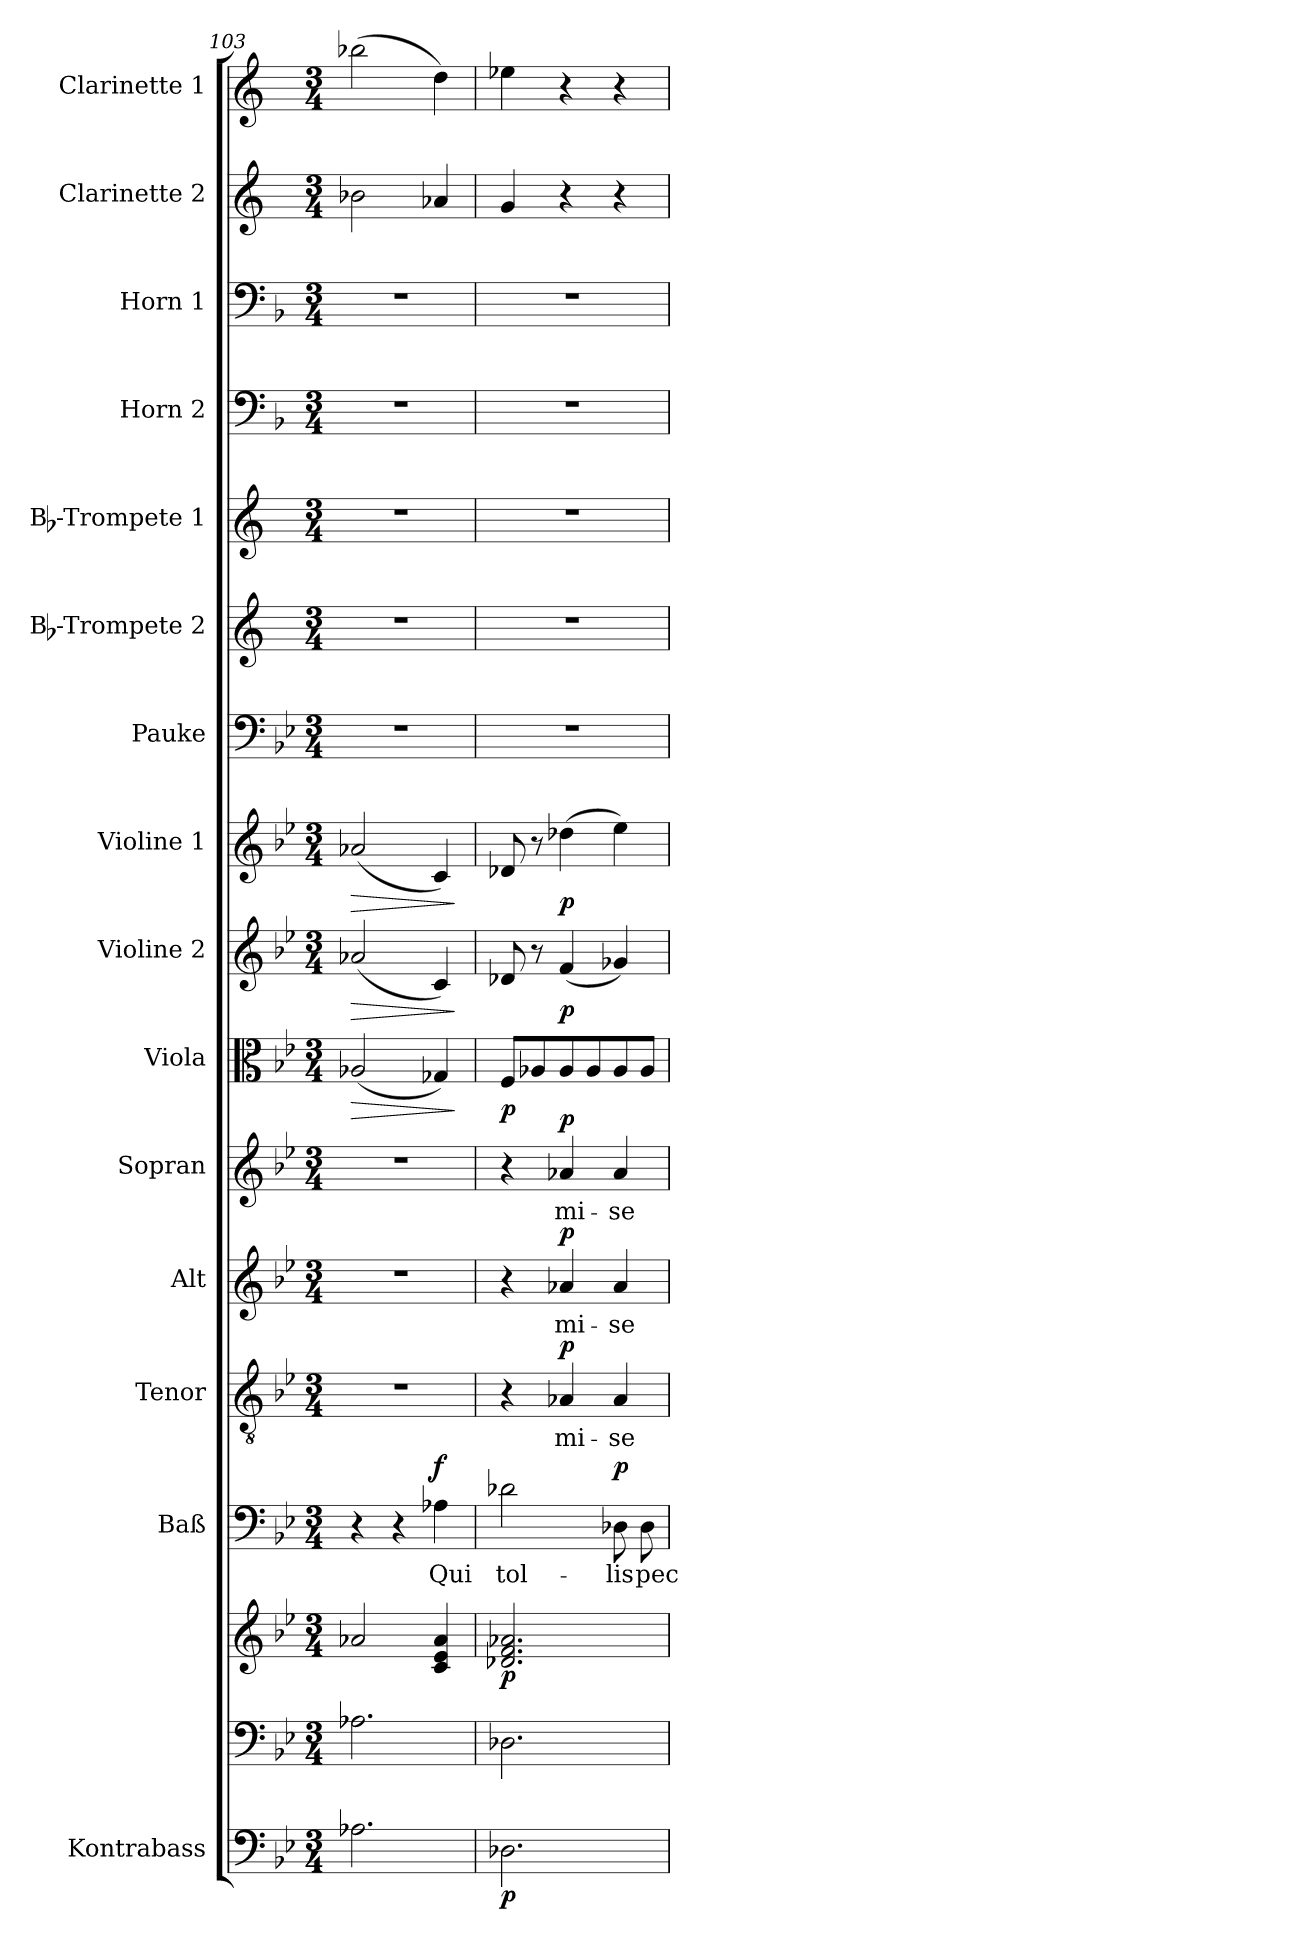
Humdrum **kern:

**kern	**dynam	**kern	**kern	**dynam	**kern	**text	**dynam	**kern	**text	**dynam	**kern	**text	**dynam	**kern	**text	**dynam	**kern	**dynam	**kern	**dynam	**kern	**dynam	**kern	**kern	**kern	**kern	**kern	**kern	**kern
*part16	*part16	*part15	*part15	*part15	*part14	*part14	*part14	*part13	*part13	*part13	*part12	*part12	*part12	*part11	*part11	*part11	*part10	*part10	*part9	*part9	*part8	*part8	*part7	*part6	*part5	*part4	*part3	*part2	*part1
*staff17	*staff17	*staff16	*staff15	*staff15/16	*staff14	*staff14	*staff14	*staff13	*staff13	*staff13	*staff12	*staff12	*staff12	*staff11	*staff11	*staff11	*staff10	*staff10	*staff9	*staff9	*staff8	*staff8	*staff7	*staff6	*staff5	*staff4	*staff3	*staff2	*staff1
*I"Kontrabass	*	*	*	*	*I"Baß	*	*	*I"Tenor	*	*	*I"Alt	*	*	*I"Sopran	*	*	*I"Viola	*	*I"Violine 2	*	*I"Violine 1	*	*I"Pauke	*I"Bb-Trompete 2	*I"Bb-Trompete 1	*I"Horn 2	*I"Horn 1	*I"Clarinette 2	*I"Clarinette 1
*I'Kb.	*	*	*	*	*I'Baß	*	*	*I'Ten	*	*	*I'Alt	*	*	*I'Sop	*	*	*I'Vla.	*	*I'Vln. 2	*	*I'Vln. 1	*	*I'Pk.	*I'Bb Trp. 2	*I'Bb Trp. 1	*I'Hrn. 2	*I'Hrn. 1	*I'Cl. 2	*I'Cl. 1
*clefF4	*	*clefF4	*clefG2	*	*clefF4	*	*	*clefGv2	*	*	*clefG2	*	*	*clefG2	*	*	*clefC3	*	*clefG2	*	*clefG2	*	*clefF4	*clefG2	*clefG2	*clefF4	*clefF4	*clefG2	*clefG2
*ITrd7c12	*	*	*	*	*	*	*	*	*	*	*	*	*	*	*	*	*	*	*	*	*	*	*	*ITrd1c2	*ITrd1c2	*ITrd4c7	*ITrd4c7	*ITrd1c2	*ITrd1c2
*k[b-e-]	*	*k[b-e-]	*k[b-e-]	*	*k[b-e-]	*	*	*k[b-e-]	*	*	*k[b-e-]	*	*	*k[b-e-]	*	*	*k[b-e-]	*	*k[b-e-]	*	*k[b-e-]	*	*k[b-e-]	*k[b-e-]	*k[b-e-]	*k[b-e-]	*k[b-e-]	*k[b-e-]	*k[b-e-]
*B-:	*	*B-:	*B-:	*	*B-:	*	*	*B-:	*	*	*B-:	*	*	*B-:	*	*	*B-:	*	*B-:	*	*B-:	*	*B-:	*B-:	*B-:	*B-:	*B-:	*B-:	*B-:
*M3/4	*	*M3/4	*M3/4	*	*M3/4	*	*	*M3/4	*	*	*M3/4	*	*	*M3/4	*	*	*M3/4	*	*M3/4	*	*M3/4	*	*M3/4	*M3/4	*M3/4	*M3/4	*M3/4	*M3/4	*M3/4
=103	=103	=103	=103	=103	=103	=103	=103	=103	=103	=103	=103	=103	=103	=103	=103	=103	=103	=103	=103	=103	=103	=103	=103	=103	=103	=103	=103	=103	=103
!	!	!	!	!	!	!	!	!	!	!	!	!	!	!	!	!	!	!LO:HP:b	!	!LO:HP:b	!	!LO:HP:b	!	!	!	!	!	!	!
2.AA-X\	.	2.A-X\	2a-X/	.	4r	.	.	2.r	.	.	2.r	.	.	2.r	.	.	(<2A-X/	>	(<2a-X/	>	(<2a-X/	>	2.r	2.r	2.r	2.r	2.r	2a-X\	(>2aa-X\
.	.	.	.	.	4r	.	.	.	.	.	.	.	.	.	.	.	.	.	.	.	.	.	.	.	.	.	.	.	.
!	!	!	!	!	!	!LO:LY:b	!LO:DY:a	!	!	!	!	!	!	!	!	!	!	!	!	!	!	!	!	!	!	!	!	!	!
.	.	.	4c/ 4e-/ 4a-/	.	4A-X\	Qui	f	.	.	.	.	.	.	.	.	.	4G-X/)	.	4c/)	.	4c/)	.	.	.	.	.	.	4g-X/	4cc\)
.	.	.	.	.	.	.	.	.	.	.	.	.	.	.	.	.	.	]	.	]	.	]	.	.	.	.	.	.	.
!!LO:PB:g=z
=104	=104	=104	=104	=104	=104	=104	=104	=104	=104	=104	=104	=104	=104	=104	=104	=104	=104	=104	=104	=104	=104	=104	=104	=104	=104	=104	=104	=104	=104
!	!LO:DY:b	!	!	!LO:DY:b	!	!LO:LY:b	!	!	!	!	!	!	!	!	!	!	!	!LO:DY:b	!	!	!	!	!	!	!	!	!	!	!
2.DD-X\	p	2.D-X\	2.d-X/ 2.f/ 2.a-X/	p	2d-X\	tol-	.	4r	.	.	4r	.	.	4r	.	.	8F/L	p	8d-X/	.	8d-X/	.	2.r	2.r	2.r	2.r	2.r	4f/	4dd-X\
.	.	.	.	.	.	.	.	.	.	.	.	.	.	.	.	.	8A-X/	.	8r	.	8r	.	.	.	.	.	.	.	.
!	!	!	!	!	!	!	!	!	!LO:LY:b	!LO:DY:a	!	!LO:LY:b	!LO:DY:a	!	!LO:LY:b	!LO:DY:a	!	!	!	!LO:DY:b	!	!LO:DY:b	!	!	!	!	!	!	!
.	.	.	.	.	.	.	.	4A-X/	mi-	p	4a-X/	mi-	p	4a-X/	mi-	p	8A-/	.	(<4f/	p	(>4dd-X\	p	.	.	.	.	.	4r	4r
.	.	.	.	.	.	.	.	.	.	.	.	.	.	.	.	.	8A-/	.	.	.	.	.	.	.	.	.	.	.	.
!	!	!	!	!	!	!LO:LY:b	!LO:DY:a	!	!LO:LY:b	!	!	!LO:LY:b	!	!	!LO:LY:b	!	!	!	!	!	!	!	!	!	!	!	!	!	!
.	.	.	.	.	8D-X\	-lis	p	4A-/	-se-	.	4a-/	-se-	.	4a-/	-se-	.	8A-/	.	4g-X/)	.	4ee-\)	.	.	.	.	.	.	4r	4r
!	!	!	!	!	!	!LO:LY:b	!	!	!	!	!	!	!	!	!	!	!	!	!	!	!	!	!	!	!	!	!	!	!
.	.	.	.	.	8D-\	pec-	.	.	.	.	.	.	.	.	.	.	8A-/J	.	.	.	.	.	.	.	.	.	.	.	.
=	=	=	=	=	=	=	=	=	=	=	=	=	=	=	=	=	=	=	=	=	=	=	=	=	=	=	=	=	=
*-	*-	*-	*-	*-	*-	*-	*-	*-	*-	*-	*-	*-	*-	*-	*-	*-	*-	*-	*-	*-	*-	*-	*-	*-	*-	*-	*-	*-	*-
